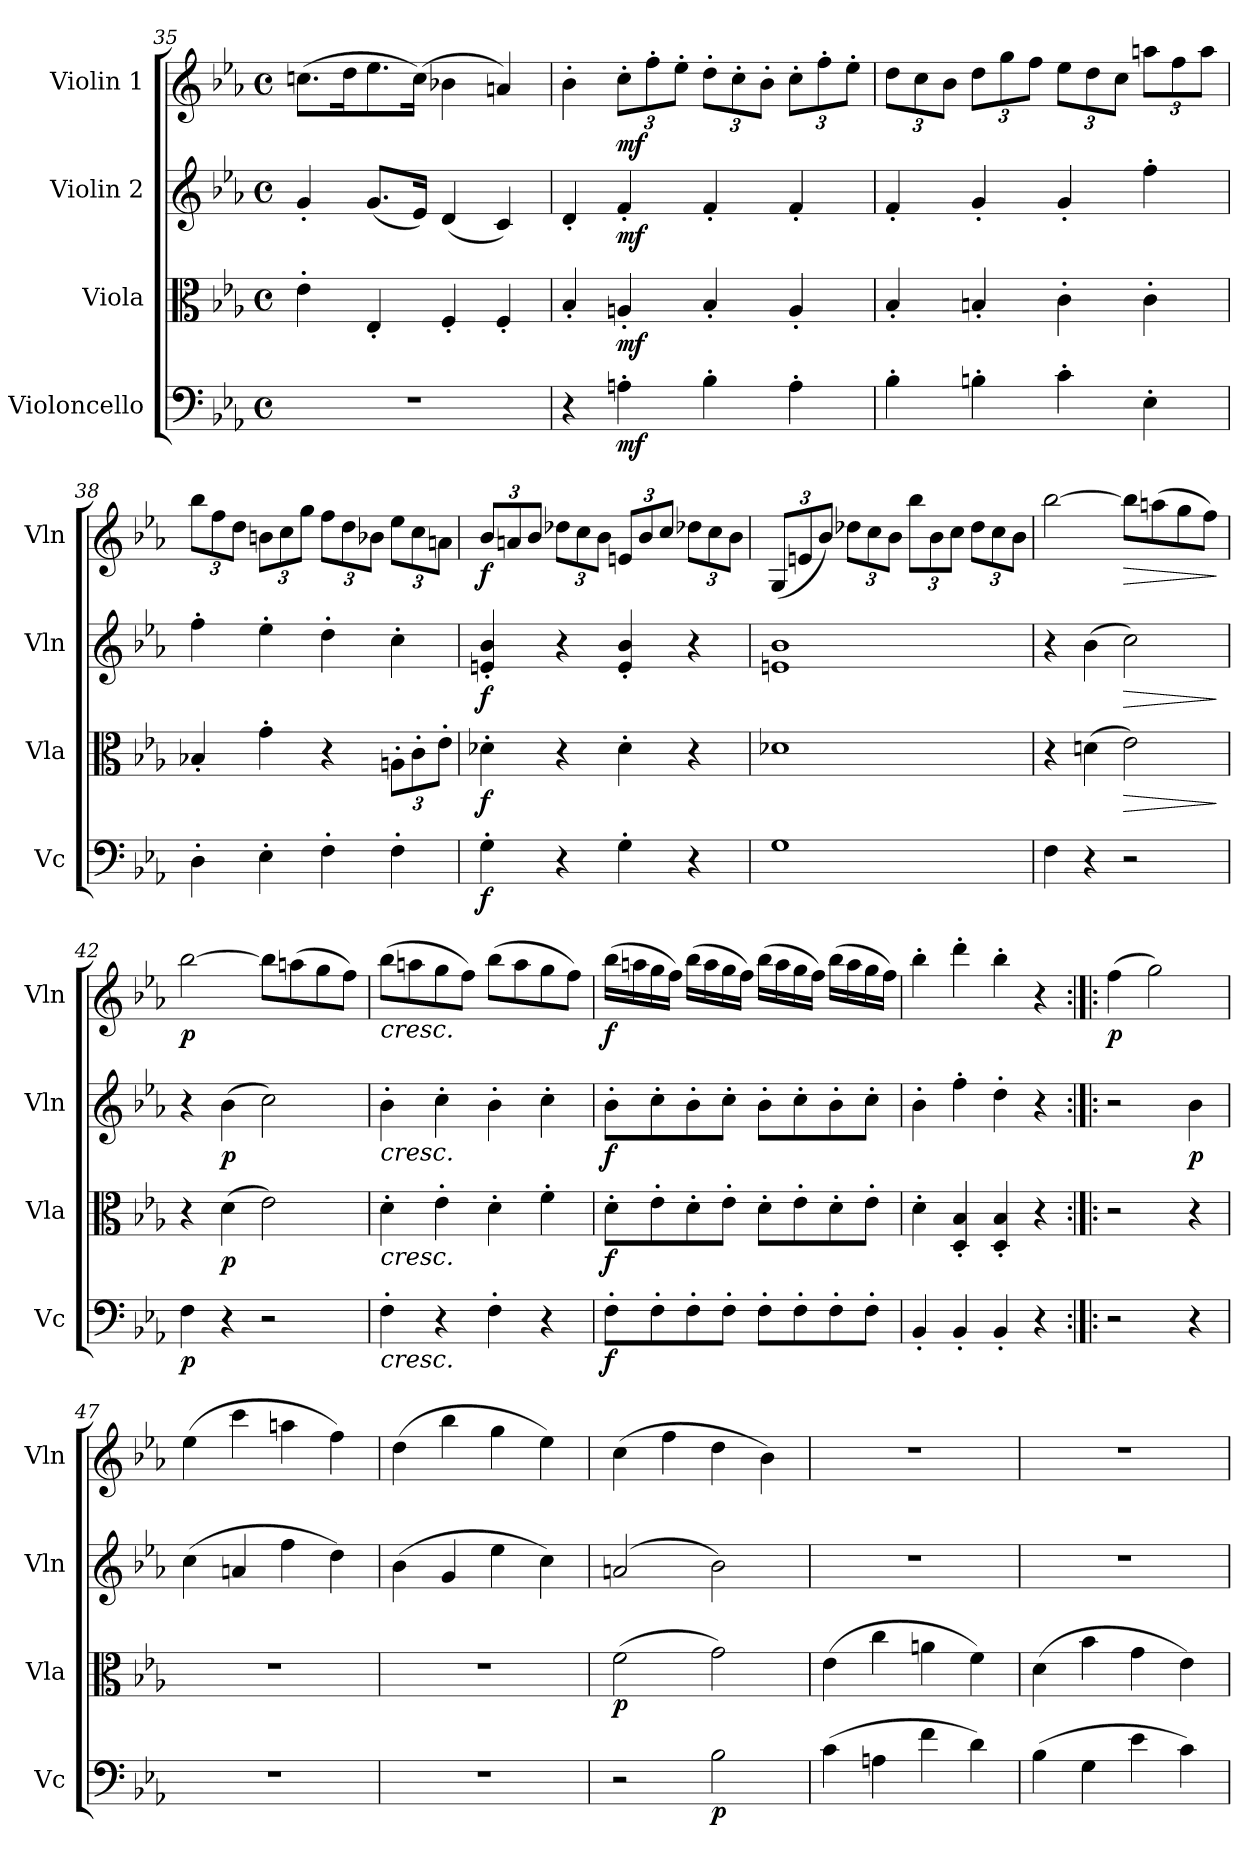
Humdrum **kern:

**kern	**dynam	**kern	**dynam	**kern	**dynam	**kern	**dynam
*part4	*part4	*part3	*part3	*part2	*part2	*part1	*part1
*staff4	*staff4	*staff3	*staff3	*staff2	*staff2	*staff1	*staff1
*I"Violoncello	*	*I"Viola	*	*I"Violin 2	*	*I"Violin 1	*
*I'Vc	*	*I'Vla	*	*I'Vln	*	*I'Vln	*
*clefF4	*	*clefC3	*	*clefG2	*	*clefG2	*
*k[b-e-a-]	*	*k[b-e-a-]	*	*k[b-e-a-]	*	*k[b-e-a-]	*
*M4/4	*	*M4/4	*	*M4/4	*	*M4/4	*
*met(c)	*	*met(c)	*	*met(c)	*	*met(c)	*
=35	=35	=35	=35	=35	=35	=35	=35
1r	.	4e-'\	.	4g'/	.	(>8.ccn\L	.
.	.	.	.	.	.	16dd\K	.
.	.	4E-'/	.	(8.g/L	.	8.ee-\	.
.	.	.	.	16e-/Jk)	.	(>16cc\Jk)	.
.	.	4F'/	.	(4d/	.	4b-X\	.
.	.	4F'/	.	4c/)	.	4an/)	.
!!LO:LB:g=z
=36	=36	=36	=36	=36	=36	=36	=36
4r	.	4B-'/	.	4d'/	.	4b-'\	.
*	*	*	*	*	*	*Xbrackettup	*
!	!LO:DY:b	!	!LO:DY:b	!	!LO:DY:b	!	!LO:DY:b
4An'\	mf	4An'/	mf	4f'/	mf	12cc'\L	mf
.	.	.	.	.	.	12ff'\	.
.	.	.	.	.	.	12ee-'\J	.
4B-'\	.	4B-'/	.	4f'/	.	12dd'\L	.
.	.	.	.	.	.	12cc'\	.
.	.	.	.	.	.	12b-'\J	.
4A'\	.	4A'/	.	4f'/	.	12cc'\L	.
.	.	.	.	.	.	12ff'\	.
.	.	.	.	.	.	12ee-'\J	.
!!LO:PB:g=z
=37	=37	=37	=37	=37	=37	=37	=37
4B-'\	.	4B-'/	.	4f'/	.	12dd\L	.
.	.	.	.	.	.	12cc\	.
.	.	.	.	.	.	12b-\J	.
4Bn'\	.	4Bn'/	.	4g'/	.	12dd\L	.
.	.	.	.	.	.	12gg\	.
.	.	.	.	.	.	12ff\J	.
4c'\	.	4c'\	.	4g'/	.	12ee-\L	.
.	.	.	.	.	.	12dd\	.
.	.	.	.	.	.	12cc\J	.
4E-'\	.	4c'\	.	4ff'\	.	12aan\L	.
.	.	.	.	.	.	12ff\	.
.	.	.	.	.	.	12aa\J	.
=38	=38	=38	=38	=38	=38	=38	=38
4D'\	.	4B-X'/	.	4ff'\	.	12bb-\L	.
.	.	.	.	.	.	12ff\	.
.	.	.	.	.	.	12dd\J	.
4E-'\	.	4g'\	.	4ee-'\	.	12bn\L	.
.	.	.	.	.	.	12cc\	.
.	.	.	.	.	.	12gg\J	.
4F'\	.	4r	.	4dd'\	.	12ff\L	.
.	.	.	.	.	.	12dd\	.
.	.	.	.	.	.	12b-X\J	.
4F'\	.	12An'\L	.	4cc'\	.	12ee-\L	.
.	.	12c'\	.	.	.	12cc\	.
.	.	12e-'\J	.	.	.	12an\J	.
=39	=39	=39	=39	=39	=39	=39	=39
!	!LO:DY:b	!	!LO:DY:b	!	!LO:DY:b	!	!LO:DY:b
4G'\	f	4d-X'\	f	4en/' 4b-/'	f	12b-/L	f
.	.	.	.	.	.	12an/	.
.	.	.	.	.	.	12b-/J	.
4r	.	4r	.	4r	.	12dd-X\L	.
.	.	.	.	.	.	12cc\	.
.	.	.	.	.	.	12b-\J	.
4G'\	.	4d-'\	.	4e/' 4b-/'	.	12en/L	.
.	.	.	.	.	.	12b-/	.
.	.	.	.	.	.	12cc/J	.
4r	.	4r	.	4r	.	12dd-X\L	.
.	.	.	.	.	.	12cc\	.
.	.	.	.	.	.	12b-\J	.
!!LO:LB:g=z
=40	=40	=40	=40	=40	=40	=40	=40
1G	.	1d-X	.	1en 1b-	.	(<12G/L	.
.	.	.	.	.	.	12en/	.
.	.	.	.	.	.	12b-/J)	.
.	.	.	.	.	.	12dd-X\L	.
.	.	.	.	.	.	12cc\	.
.	.	.	.	.	.	12b-\J	.
.	.	.	.	.	.	12bb-\L	.
.	.	.	.	.	.	12b-\	.
.	.	.	.	.	.	12cc\J	.
.	.	.	.	.	.	12dd-\L	.
.	.	.	.	.	.	12cc\	.
.	.	.	.	.	.	12b-\J	.
!!LO:LB:g=z
=41	=41	=41	=41	=41	=41	=41	=41
4F\	.	4r	.	4r	.	[>2bb-\	.
4r	.	(4dn\	.	(4b-\	.	.	.
!	!	!	!LO:HP:b	!	!LO:HP:b	!	!LO:HP:b
2r	.	2e-\)	>	2cc\)	>	8bb-\L]	>
.	.	.	.	.	.	(8aan\	.
.	.	.	.	.	.	8gg\	.
.	.	.	.	.	.	8ff\J)	.
.	.	.	]	.	]	.	]
=42	=42	=42	=42	=42	=42	=42	=42
!	!LO:DY:b	!	!	!	!	!	!LO:DY:b
4F\	p	4r	.	4r	.	[>2bb-\	p
!	!	!	!LO:DY:b	!	!LO:DY:b	!	!
4r	.	(4d\	p	(4b-\	p	.	.
2r	.	2e-\)	.	2cc\)	.	8bb-\L]	.
.	.	.	.	.	.	(8aan\	.
.	.	.	.	.	.	8gg\	.
.	.	.	.	.	.	8ff\J)	.
=43	=43	=43	=43	=43	=43	=43	=43
!	!	!	!	!	!	!LO:TX:b:i:t=cresc.	!
!	!	!	!	!LO:TX:b:i:t=cresc.	!	!	!
!	!	!LO:TX:b:i:t=cresc.	!	!	!	!	!
!LO:TX:b:i:t=cresc.	!	!	!	!	!	!	!
4F'\	.	4d'\	.	4b-'\	.	(>8bb-\L	.
.	.	.	.	.	.	8aan\	.
4r	.	4e-'\	.	4cc'\	.	8gg\	.
.	.	.	.	.	.	8ff\J)	.
4F'\	.	4d'\	.	4b-'\	.	(>8bb-\L	.
.	.	.	.	.	.	8aa\	.
4r	.	4f'\	.	4cc'\	.	8gg\	.
.	.	.	.	.	.	8ff\J)	.
=44	=44	=44	=44	=44	=44	=44	=44
!	!LO:DY:b	!	!LO:DY:b	!	!LO:DY:b	!	!LO:DY:b
8F'\L	f	8d'\L	f	8b-'\L	f	(16bb-\LL	f
.	.	.	.	.	.	16aan\	.
8F'\	.	8e-'\	.	8cc'\	.	16gg\	.
.	.	.	.	.	.	16ff\JJ)	.
8F'\	.	8d'\	.	8b-'\	.	(16bb-\LL	.
.	.	.	.	.	.	16aa\	.
8F'\J	.	8e-'\J	.	8cc'\J	.	16gg\	.
.	.	.	.	.	.	16ff\JJ)	.
8F'\L	.	8d'\L	.	8b-'\L	.	(16bb-\LL	.
.	.	.	.	.	.	16aa\	.
8F'\	.	8e-'\	.	8cc'\	.	16gg\	.
.	.	.	.	.	.	16ff\JJ)	.
8F'\	.	8d'\	.	8b-'\	.	(16bb-\LL	.
.	.	.	.	.	.	16aa\	.
8F'\J	.	8e-'\J	.	8cc'\J	.	16gg\	.
.	.	.	.	.	.	16ff\JJ)	.
!!LO:LB:g=z
=45	=45	=45	=45	=45	=45	=45	=45
4BB-'/	.	4d'\	.	4b-'\	.	4bb-'\	.
4BB-'/	.	4D/' 4B-/'	.	4ff'\	.	4ddd'\	.
4BB-'/	.	4D/' 4B-/'	.	4dd'\	.	4bb-'\	.
4r	.	4r	.	4r	.	4r	.
!!LO:LB:g=z
=46:|!|:	=46:|!|:	=46:|!|:	=46:|!|:	=46:|!|:	=46:|!|:	=46:|!|:	=46:|!|:
!	!	!	!	!	!	!	!LO:DY:b
2r	.	2r	.	2r	.	(4ff\	p
.	.	.	.	.	.	2gg\)	.
!	!	!	!	!	!LO:DY:b	!	!
4r	.	4r	.	4b-\	p	.	.
=47	=47	=47	=47	=47	=47	=47	=47
1r	.	1r	.	(4cc\	.	(4ee-\	.
.	.	.	.	4an/	.	4ccc\	.
.	.	.	.	4ff\	.	4aan\	.
.	.	.	.	4dd\)	.	4ff\)	.
=48	=48	=48	=48	=48	=48	=48	=48
1r	.	1r	.	(4b-\	.	(4dd\	.
.	.	.	.	4g/	.	4bb-\	.
.	.	.	.	4ee-\	.	4gg\	.
.	.	.	.	4cc\)	.	4ee-\)	.
=49	=49	=49	=49	=49	=49	=49	=49
!	!	!	!LO:DY:b	!	!	!	!
2r	.	(2f\	p	(2an/	.	(4cc\	.
.	.	.	.	.	.	4ff\	.
!	!LO:DY:b	!	!	!	!	!	!
2B-\	p	2g\)	.	2b-\)	.	4dd\	.
.	.	.	.	.	.	4b-\)	.
=50	=50	=50	=50	=50	=50	=50	=50
(4c\	.	(4e-\	.	1r	.	1r	.
4An\	.	4cc\	.	.	.	.	.
4f\	.	4an\	.	.	.	.	.
4d\)	.	4f\)	.	.	.	.	.
=51	=51	=51	=51	=51	=51	=51	=51
(4B-\	.	(4d\	.	1r	.	1r	.
4G\	.	4b-\	.	.	.	.	.
4e-\	.	4g\	.	.	.	.	.
4c\)	.	4e-\)	.	.	.	.	.
=	=	=	=	=	=	=	=
*-	*-	*-	*-	*-	*-	*-	*-
